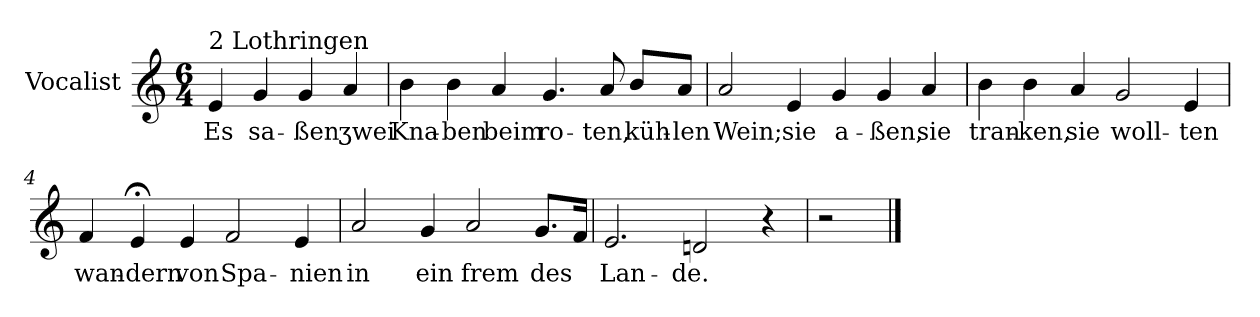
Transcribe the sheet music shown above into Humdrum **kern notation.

**kern	**text
*part1	*part1
*staff1	*staff1
*I"Vocalist	*
*k[]	*
*M6/4	*
=	=
!LO:TX:a:t=2 Lothringen	!
4e	Es
4g	sa-
4g	-ßen
4a	ʒwei
=1	=1
4b	Kna-
4b	-ben
4a	beim
4.g	ro-
8a	-ten,
8bL	küh-
8aJ	-len
=2	=2
2a	Wein;
4e	sie
4g	a-
4g	-ßen,
4a	sie
=3	=3
4b	tran-
4b	-ken,
4a	sie
2g	woll-
4e	-ten
=4	=4
4f	wan-
4e;<	-dern
4e	von
2f	Spa-
4e	-nien
=5	=5
2a	in
4g	ein
2a	frem
8.gL	des
16fJk	.
=6	=6
2.e	Lan-
2dn	-de.
4r	.
=7	=7
2r	.
==	==
*-	*-
